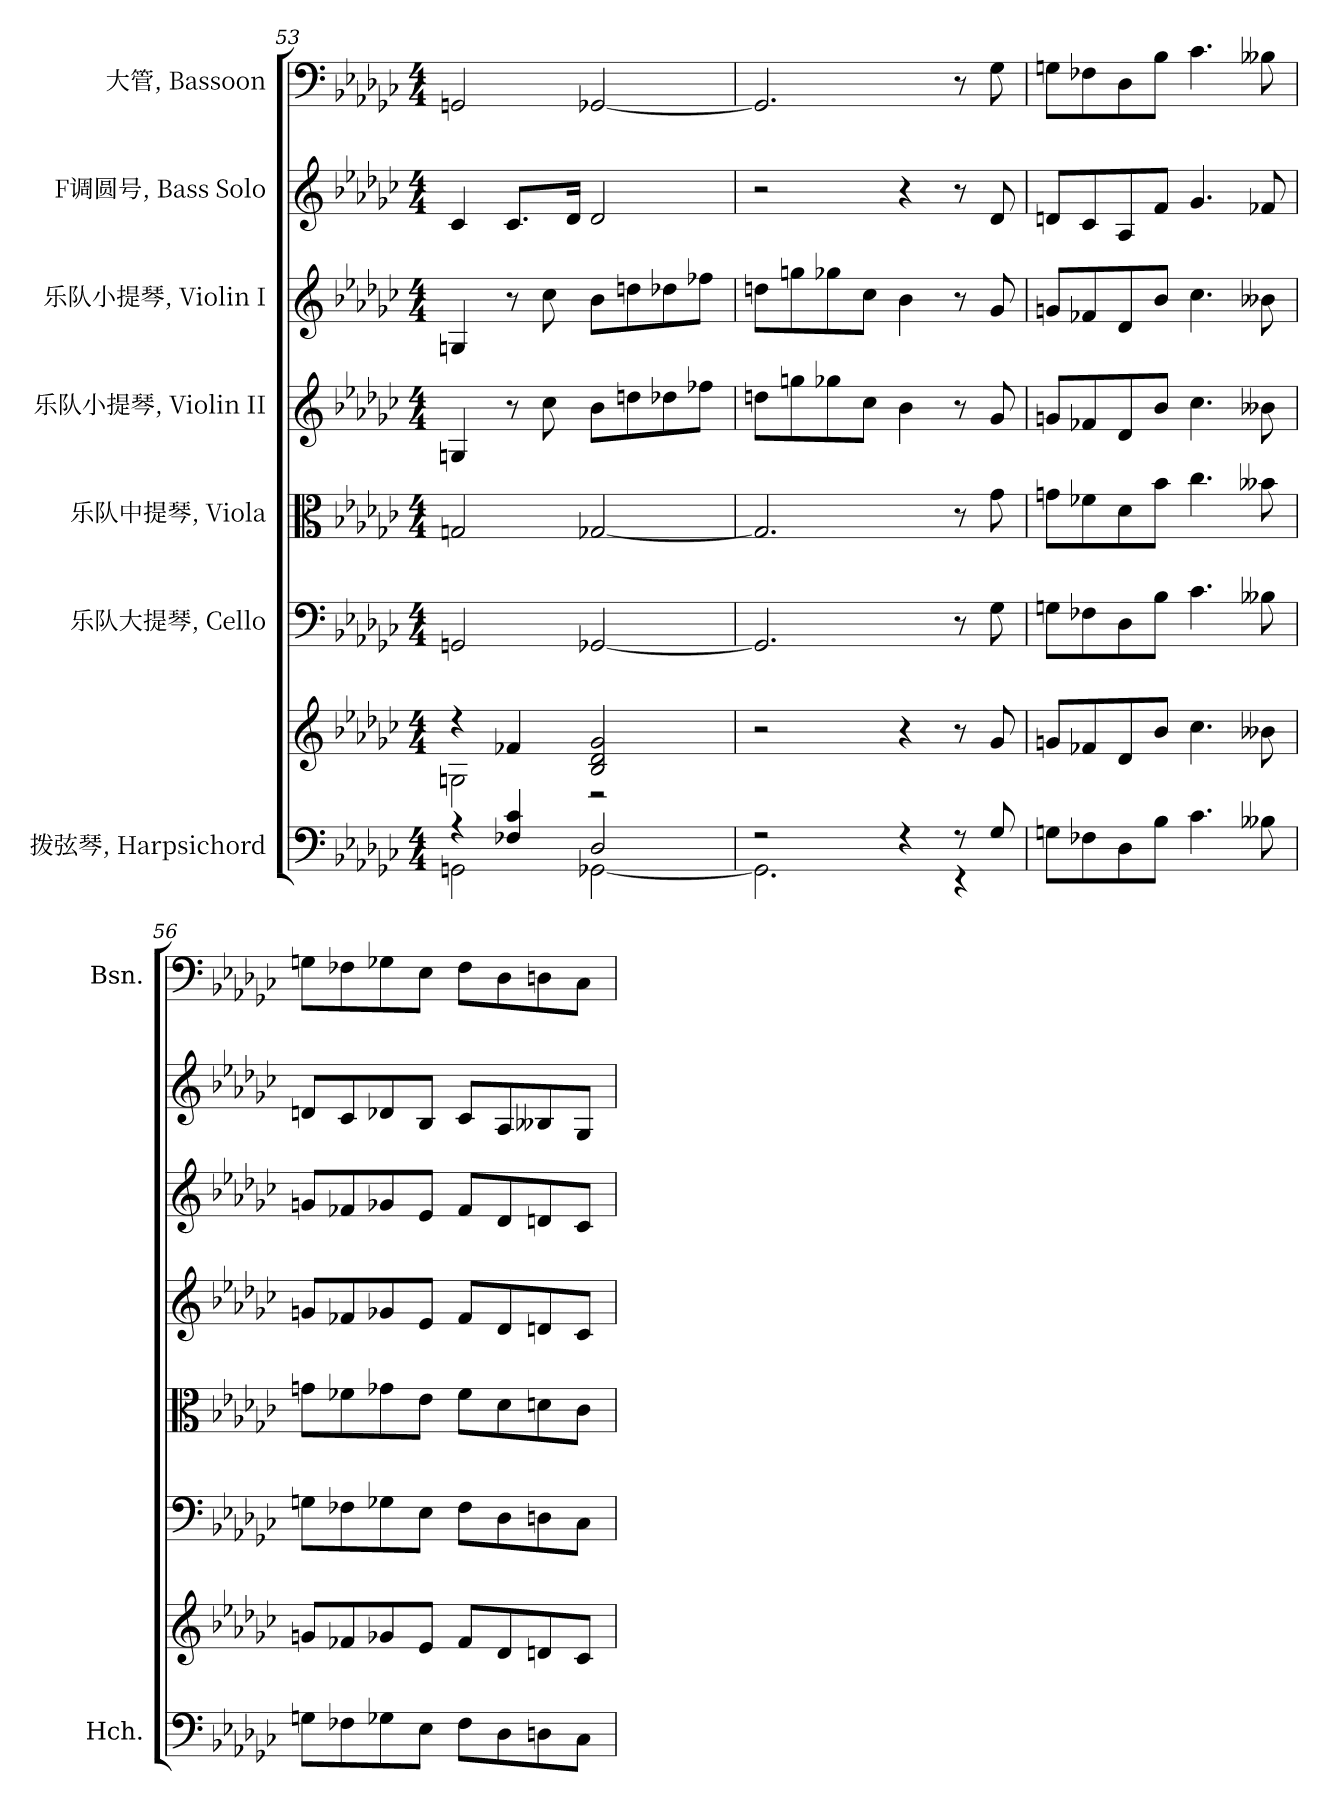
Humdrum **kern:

**kern	**kern	**kern	**kern	**kern	**kern	**kern	**kern
*part7	*part7	*part6	*part5	*part4	*part3	*part2	*part1
*staff8	*staff7	*staff6	*staff5	*staff4	*staff3	*staff2	*staff1
*I"拨弦琴, Harpsichord	*	*I"乐队大提琴, Cello	*I"乐队中提琴, Viola	*I"乐队小提琴, Violin II	*I"乐队小提琴, Violin I	*I"F调圆号, Bass Solo	*I"大管, Bassoon
*I'Hch.	*	*	*	*	*	*	*I'Bsn.
!!LO:PB:g=z
*clefF4	*clefG2	*clefF4	*clefC3	*clefG2	*clefG2	*clefG2	*clefF4
*	*	*	*	*	*	*ITrd4c7	*
*k[b-e-a-d-g-c-]	*k[b-e-a-d-g-c-]	*k[b-e-a-d-g-c-]	*k[b-e-a-d-g-c-]	*k[b-e-a-d-g-c-]	*k[b-e-a-d-g-c-]	*k[b-e-a-d-g-c-f-]	*k[b-e-a-d-g-c-]
*M4/4	*M4/4	*M4/4	*M4/4	*M4/4	*M4/4	*M4/4	*M4/4
=53	=53	=53	=53	=53	=53	=53	=53
*^	*^	*	*	*	*	*	*
4r	2GGn\	4r	2Gn\	2GGn/	2Gn/	4Gn/	4Gn/	4F-/	2GGn/
4F-X/ 4c-/	.	4f-X/	.	.	.	8r	8r	8.F-/L	.
.	.	.	.	.	.	8cc-\	8cc-\	.	.
.	.	.	.	.	.	.	.	16G-/Jk	.
2D-/	[2GG-X\	2B-/ 2d-/ 2g-/	2r	[2GG-X/	[2G-X/	8b-\L	8b-\L	2G-/	[2GG-X/
.	.	.	.	.	.	8ddn\	8ddn\	.	.
.	.	.	.	.	.	8dd-X\	8dd-X\	.	.
.	.	.	.	.	.	8ff-X\J	8ff-X\J	.	.
*	*	*v	*v	*	*	*	*	*	*
=54	=54	=54	=54	=54	=54	=54	=54	=54
2r	2.GG-\]	2r	2.GG-/]	2.G-/]	8ddn\L	8ddn\L	2r	2.GG-/]
.	.	.	.	.	8ggn\	8ggn\	.	.
.	.	.	.	.	8gg-X\	8gg-X\	.	.
.	.	.	.	.	8cc-\J	8cc-\J	.	.
4r	.	4r	.	.	4b-\	4b-\	4r	.
8r	4r	8r	8r	8r	8r	8r	8r	8r
8G-/	.	8g-/	8G-\	8g-\	8g-/	8g-/	8G-/	8G-\
*v	*v	*	*	*	*	*	*	*
=55	=55	=55	=55	=55	=55	=55	=55
8Gn\L	8gn/L	8Gn\L	8gn\L	8gn/L	8gn/L	8Gn/L	8Gn\L
8F-X\	8f-X/	8F-X\	8f-X\	8f-X/	8f-X/	8F-/	8F-X\
8D-\	8d-/	8D-\	8d-\	8d-/	8d-/	8D-/	8D-\
8B-\J	8b-/J	8B-\J	8b-\J	8b-/J	8b-/J	8B-/J	8B-\J
4.c-\	4.cc-\	4.c-\	4.cc-\	4.cc-\	4.cc-\	4.c-/	4.c-\
8B--X\	8b--X\	8B--X\	8b--X\	8b--X\	8b--X\	8B--X/	8B--X\
!!LO:PB:g=z
=56	=56	=56	=56	=56	=56	=56	=56
8Gn\L	8gn/L	8Gn\L	8gn\L	8gn/L	8gn/L	8Gn/L	8Gn\L
8F-X\	8f-X/	8F-X\	8f-X\	8f-X/	8f-X/	8F-/	8F-X\
8G-X\	8g-X/	8G-X\	8g-X\	8g-X/	8g-X/	8G-X/	8G-X\
8E-\J	8e-/J	8E-\J	8e-\J	8e-/J	8e-/J	8E-/J	8E-\J
8F-\L	8f-/L	8F-\L	8f-\L	8f-/L	8f-/L	8F-/L	8F-\L
8D-\	8d-/	8D-\	8d-\	8d-/	8d-/	8D-/	8D-\
8Dn\	8dn/	8Dn\	8dn\	8dn/	8dn/	8E--X/	8Dn\
8C-\J	8c-/J	8C-\J	8c-\J	8c-/J	8c-/J	8C-/J	8C-\J
=	=	=	=	=	=	=	=
*-	*-	*-	*-	*-	*-	*-	*-
